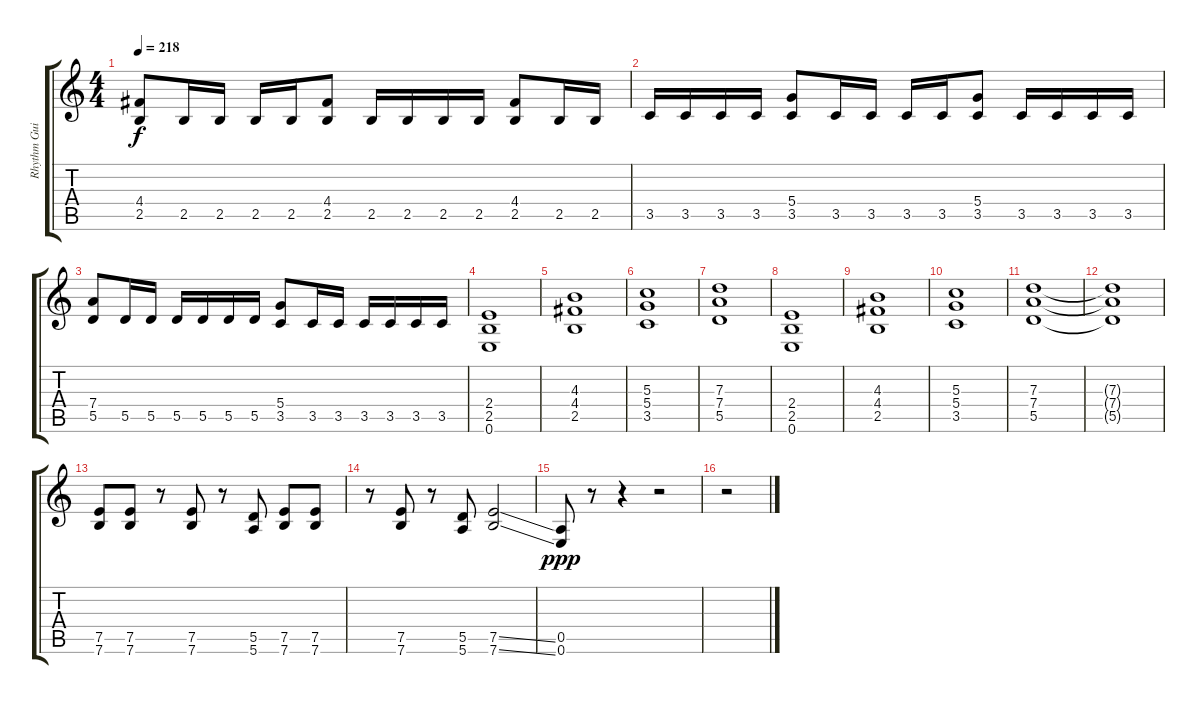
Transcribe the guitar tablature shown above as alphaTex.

\track ("Rhythm Guitar 2" "Rhythm Gui") {instrument overdrivenguitar}
\staff {score tabs}
\tuning (E4 B3 G3 D3 A2 E2) {hide}
\ts (4 4)
\tempo 218
\clef g2
\ks c
(4.4 2.5).8{dy f} 2.5.16 2.5.16 2.5.16 2.5.16 (4.4 2.5).8 2.5.16 2.5.16 2.5.16 2.5.16 (4.4 2.5).8 2.5.16 2.5.16 |
3.5.16 3.5.16 3.5.16 3.5.16 (5.4 3.5).8 3.5.16 3.5.16 3.5.16 3.5.16 (5.4 3.5).8 3.5.16 3.5.16 3.5.16 3.5.16 |
(7.4 5.5).8 5.5.16 5.5.16 5.5.16 5.5.16 5.5.16 5.5.16 (5.4 3.5).8 3.5.16 3.5.16 3.5.16 3.5.16 3.5.16 3.5.16 |
(2.4 2.5 0.6).1 |
(4.3 4.4 2.5).1 |
(5.3 5.4 3.5).1 |
(7.3 7.4 5.5).1 |
(2.4 2.5 0.6).1 |
(4.3 4.4 2.5).1 |
(5.3 5.4 3.5).1 |
(7.3 7.4 5.5).1 |
(7.3{t} 7.4{t} 5.5{t}).1 |
(7.5 7.6).8 (7.5 7.6).8 r.8 (7.5 7.6).8 r.8 (5.5 5.6).8 (7.5 7.6).8 (7.5 7.6).8 |
r.8 (7.5 7.6).8 r.8 (5.5 5.6).8 (7.5{ss} 7.6{ss}).2 |
(0.5 0.6).8{dy ppp} r.8 r.4 r.2 |
r.2
